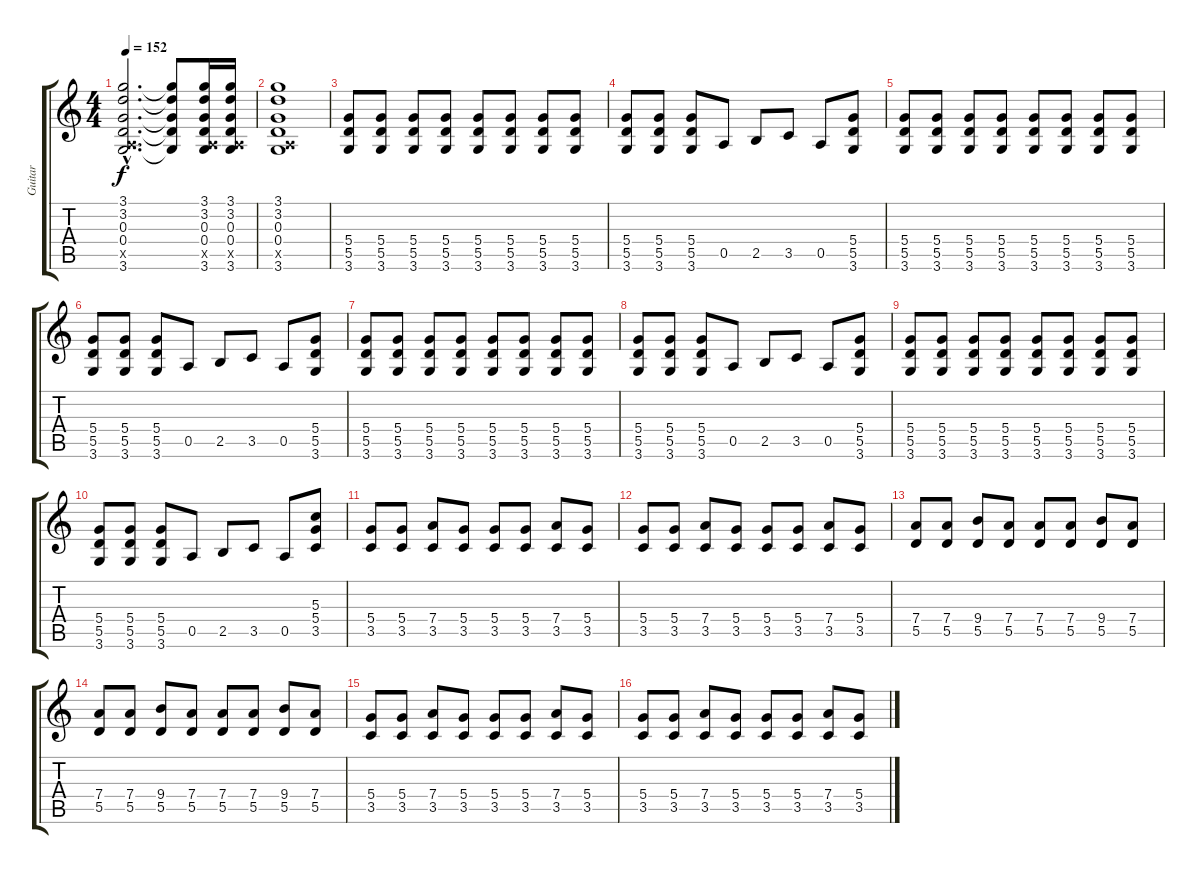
\track ("Guitar" "Guitar") {instrument overdrivenguitar}
\staff {score tabs}
\tuning (E4 B3 G3 D3 A2 E2) {hide}
\ts (4 4)
\tempo 152
\clef g2
\ks c
(3.1{hac} 3.2{hac} 0.3{hac} 0.4{hac} 0.5{hac x} 3.6{hac}).2{d dy f} (3.1{t} 3.2{t} 0.3{t} 0.4{t} 3.6{t}).8 (3.1 3.2 0.3 0.4 0.5{x} 3.6).16 (3.1 3.2 0.3 0.4 0.5{x} 3.6).16 |
(3.1 3.2 0.3 0.4 0.5{x} 3.6).1 |
(5.4 5.5 3.6).8 (5.4 5.5 3.6).8 (5.4 5.5 3.6).8 (5.4 5.5 3.6).8 (5.4 5.5 3.6).8 (5.4 5.5 3.6).8 (5.4 5.5 3.6).8 (5.4 5.5 3.6).8 |
(5.4 5.5 3.6).8 (5.4 5.5 3.6).8 (5.4 5.5 3.6).8 0.5.8 2.5.8 3.5.8 0.5.8 (5.4 5.5 3.6).8 |
(5.4 5.5 3.6).8 (5.4 5.5 3.6).8 (5.4 5.5 3.6).8 (5.4 5.5 3.6).8 (5.4 5.5 3.6).8 (5.4 5.5 3.6).8 (5.4 5.5 3.6).8 (5.4 5.5 3.6).8 |
(5.4 5.5 3.6).8 (5.4 5.5 3.6).8 (5.4 5.5 3.6).8 0.5.8 2.5.8 3.5.8 0.5.8 (5.4 5.5 3.6).8 |
(5.4 5.5 3.6).8 (5.4 5.5 3.6).8 (5.4 5.5 3.6).8 (5.4 5.5 3.6).8 (5.4 5.5 3.6).8 (5.4 5.5 3.6).8 (5.4 5.5 3.6).8 (5.4 5.5 3.6).8 |
(5.4 5.5 3.6).8 (5.4 5.5 3.6).8 (5.4 5.5 3.6).8 0.5.8 2.5.8 3.5.8 0.5.8 (5.4 5.5 3.6).8 |
(5.4 5.5 3.6).8 (5.4 5.5 3.6).8 (5.4 5.5 3.6).8 (5.4 5.5 3.6).8 (5.4 5.5 3.6).8 (5.4 5.5 3.6).8 (5.4 5.5 3.6).8 (5.4 5.5 3.6).8 |
(5.4 5.5 3.6).8 (5.4 5.5 3.6).8 (5.4 5.5 3.6).8 0.5.8 2.5.8 3.5.8 0.5.8 (5.3 5.4 3.5).8 |
(5.4 3.5).8 (5.4 3.5).8 (7.4 3.5).8 (5.4 3.5).8 (5.4 3.5).8 (5.4 3.5).8 (7.4 3.5).8 (5.4 3.5).8 |
(5.4 3.5).8 (5.4 3.5).8 (7.4 3.5).8 (5.4 3.5).8 (5.4 3.5).8 (5.4 3.5).8 (7.4 3.5).8 (5.4 3.5).8 |
(7.4 5.5).8 (7.4 5.5).8 (9.4 5.5).8 (7.4 5.5).8 (7.4 5.5).8 (7.4 5.5).8 (9.4 5.5).8 (7.4 5.5).8 |
(7.4 5.5).8 (7.4 5.5).8 (9.4 5.5).8 (7.4 5.5).8 (7.4 5.5).8 (7.4 5.5).8 (9.4 5.5).8 (7.4 5.5).8 |
(5.4 3.5).8 (5.4 3.5).8 (7.4 3.5).8 (5.4 3.5).8 (5.4 3.5).8 (5.4 3.5).8 (7.4 3.5).8 (5.4 3.5).8 |
(5.4 3.5).8 (5.4 3.5).8 (7.4 3.5).8 (5.4 3.5).8 (5.4 3.5).8 (5.4 3.5).8 (7.4 3.5).8 (5.4 3.5).8
